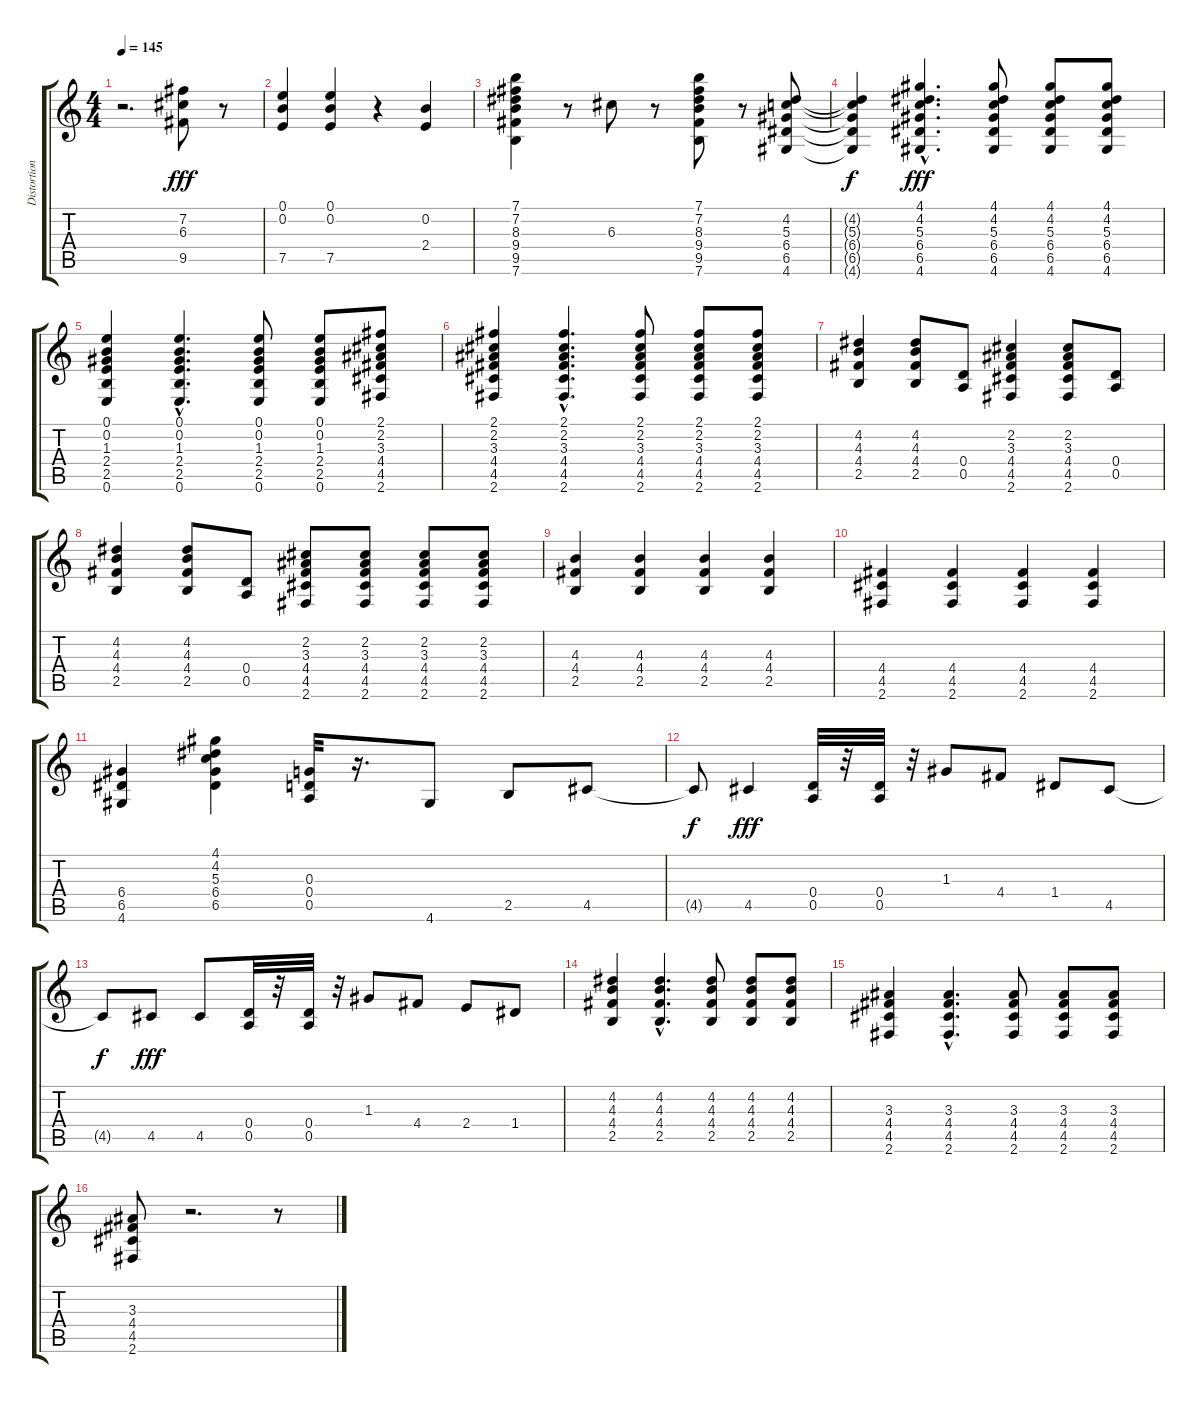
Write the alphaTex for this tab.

\track ("Distortion Guitar" "Distortion") {instrument distortionguitar}
\staff {score tabs}
\tuning (E4 B3 G3 D3 A2 E2) {hide}
\ts (4 4)
\tempo 145
\clef g2
\ks c
r.2{d dy fff} (7.2 6.3 9.5).8 r.8 |
(0.1 0.2 7.5).4 (0.1 0.2 7.5).4 r.4 (0.2 2.4).4 |
(7.1 7.2 8.3 9.4 9.5 7.6).4 r.8 6.3.8 r.8 (7.1 7.2 8.3 9.4 9.5 7.6).8 r.8 (4.2 5.3 6.4 6.5 4.6).8 |
(4.2{t} 5.3{t} 6.4{t} 6.5{t} 4.6{t}).4{dy f} (4.1{hac} 4.2{hac} 5.3{hac} 6.4{hac} 6.5{hac} 4.6{hac}).4{d dy fff} (4.1 4.2 5.3 6.4 6.5 4.6).8 (4.1 4.2 5.3 6.4 6.5 4.6).8 (4.1 4.2 5.3 6.4 6.5 4.6).8 |
(0.1 0.2 1.3 2.4 2.5 0.6).4 (0.1{hac} 0.2{hac} 1.3{hac} 2.4{hac} 2.5{hac} 0.6{hac}).4{d} (0.1 0.2 1.3 2.4 2.5 0.6).8 (0.1 0.2 1.3 2.4 2.5 0.6).8 (2.1 2.2 3.3 4.4 4.5 2.6).8 |
(2.1 2.2 3.3 4.4 4.5 2.6).4 (2.1{hac} 2.2{hac} 3.3{hac} 4.4{hac} 4.5{hac} 2.6{hac}).4{d} (2.1 2.2 3.3 4.4 4.5 2.6).8 (2.1 2.2 3.3 4.4 4.5 2.6).8 (2.1 2.2 3.3 4.4 4.5 2.6).8 |
(4.2 4.3 4.4 2.5).4 (4.2 4.3 4.4 2.5).8 (0.4 0.5).8 (2.2 3.3 4.4 4.5 2.6).4 (2.2 3.3 4.4 4.5 2.6).8 (0.4 0.5).8 |
(4.2 4.3 4.4 2.5).4 (4.2 4.3 4.4 2.5).8 (0.4 0.5).8 (2.2 3.3 4.4 4.5 2.6).8 (2.2 3.3 4.4 4.5 2.6).8 (2.2 3.3 4.4 4.5 2.6).8 (2.2 3.3 4.4 4.5 2.6).8 |
(4.3 4.4 2.5).4 (4.3 4.4 2.5).4 (4.3 4.4 2.5).4 (4.3 4.4 2.5).4 |
(4.4 4.5 2.6).4 (4.4 4.5 2.6).4 (4.4 4.5 2.6).4 (4.4 4.5 2.6).4 |
(6.4 6.5 4.6).4 (4.1 4.2 5.3 6.4 6.5).4 (0.3 0.4 0.5).32 r.16{d} 4.6.8 2.5.8 4.5.8 |
4.5{t}.8{dy f} 4.5.4{dy fff} (0.4 0.5).32 r.32 (0.4 0.5).32 r.32 1.3.8 4.4.8 1.4.8 4.5.8 |
4.5{t}.8{dy f} 4.5.8{dy fff} 4.5.8 (0.4 0.5).32 r.32 (0.4 0.5).32 r.32 1.3.8 4.4.8 2.4.8 1.4.8 |
(4.2 4.3 4.4 2.5).4 (4.2{hac} 4.3{hac} 4.4{hac} 2.5{hac}).4{d} (4.2 4.3 4.4 2.5).8 (4.2 4.3 4.4 2.5).8 (4.2 4.3 4.4 2.5).8 |
(3.3 4.4 4.5 2.6).4 (3.3{hac} 4.4{hac} 4.5{hac} 2.6{hac}).4{d} (3.3 4.4 4.5 2.6).8 (3.3 4.4 4.5 2.6).8 (3.3 4.4 4.5 2.6).8 |
(3.3 4.4 4.5 2.6).8 r.2{d} r.8
